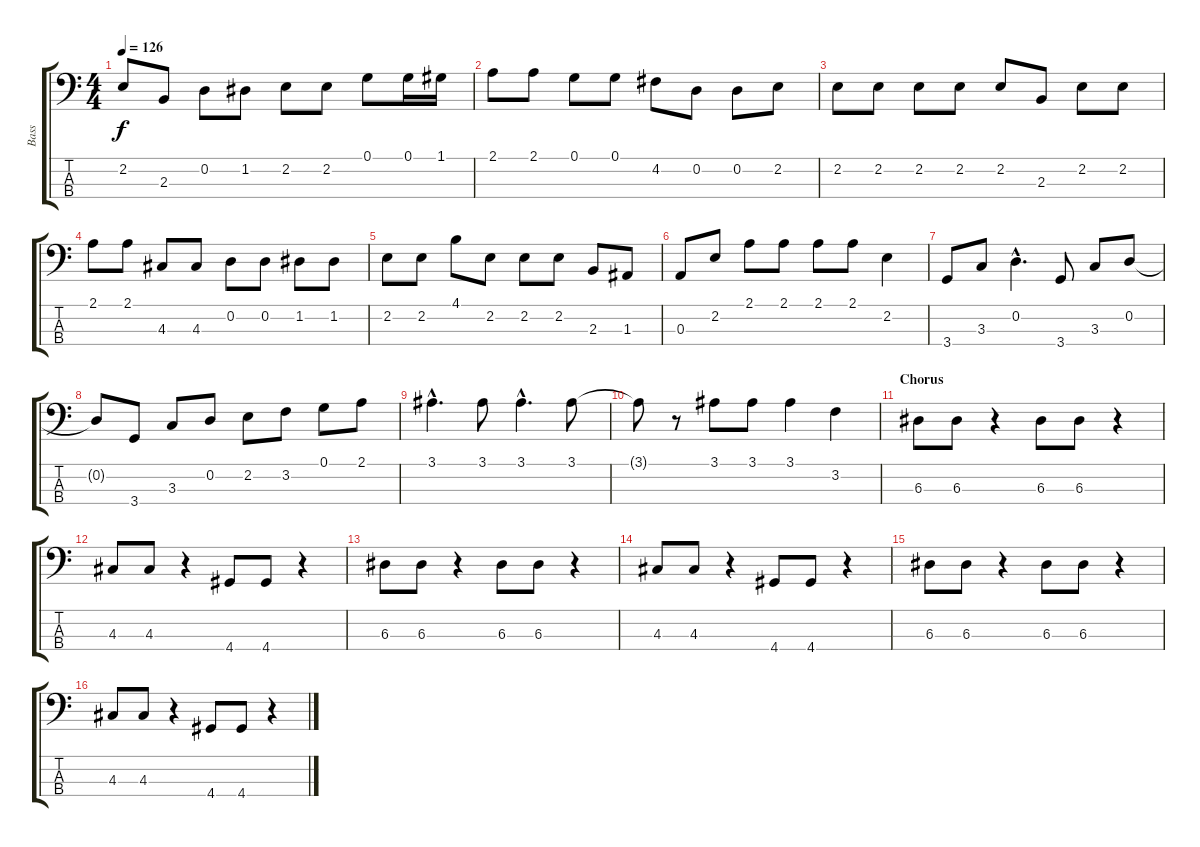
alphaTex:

\track ("Bass" "Bass") {instrument electricbassfinger}
\staff {score tabs}
\tuning (G2 D2 A1 E1) {hide}
\ts (4 4)
\tempo 126
\clef f4
\ks c
2.2.8{dy f} 2.3.8 0.2.8 1.2.8 2.2.8 2.2.8 0.1.8 0.1.16 1.1.16 |
2.1.8 2.1.8 0.1.8 0.1.8 4.2.8 0.2.8 0.2.8 2.2.8 |
2.2.8 2.2.8 2.2.8 2.2.8 2.2.8 2.3.8 2.2.8 2.2.8 |
2.1.8 2.1.8 4.3.8 4.3.8 0.2.8 0.2.8 1.2.8 1.2.8 |
2.2.8 2.2.8 4.1.8 2.2.8 2.2.8 2.2.8 2.3.8 1.3.8 |
0.3.8 2.2.8 2.1.8 2.1.8 2.1.8 2.1.8 2.2.4 |
3.4.8 3.3.8 0.2{hac}.4{d} 3.4.8 3.3.8 0.2.8 |
0.2{t}.8 3.4.8 3.3.8 0.2.8 2.2.8 3.2.8 0.1.8 2.1.8 |
3.1{hac}.4{d} 3.1.8 3.1{hac}.4{d} 3.1.8 |
3.1{t}.8 r.8 3.1.8 3.1.8 3.1.4 3.2.4 |
\section ("" "Chorus")
6.3.8 6.3.8 r.4 6.3.8 6.3.8 r.4 |
4.3.8 4.3.8 r.4 4.4.8 4.4.8 r.4 |
6.3.8 6.3.8 r.4 6.3.8 6.3.8 r.4 |
4.3.8 4.3.8 r.4 4.4.8 4.4.8 r.4 |
6.3.8 6.3.8 r.4 6.3.8 6.3.8 r.4 |
4.3.8 4.3.8 r.4 4.4.8 4.4.8 r.4
